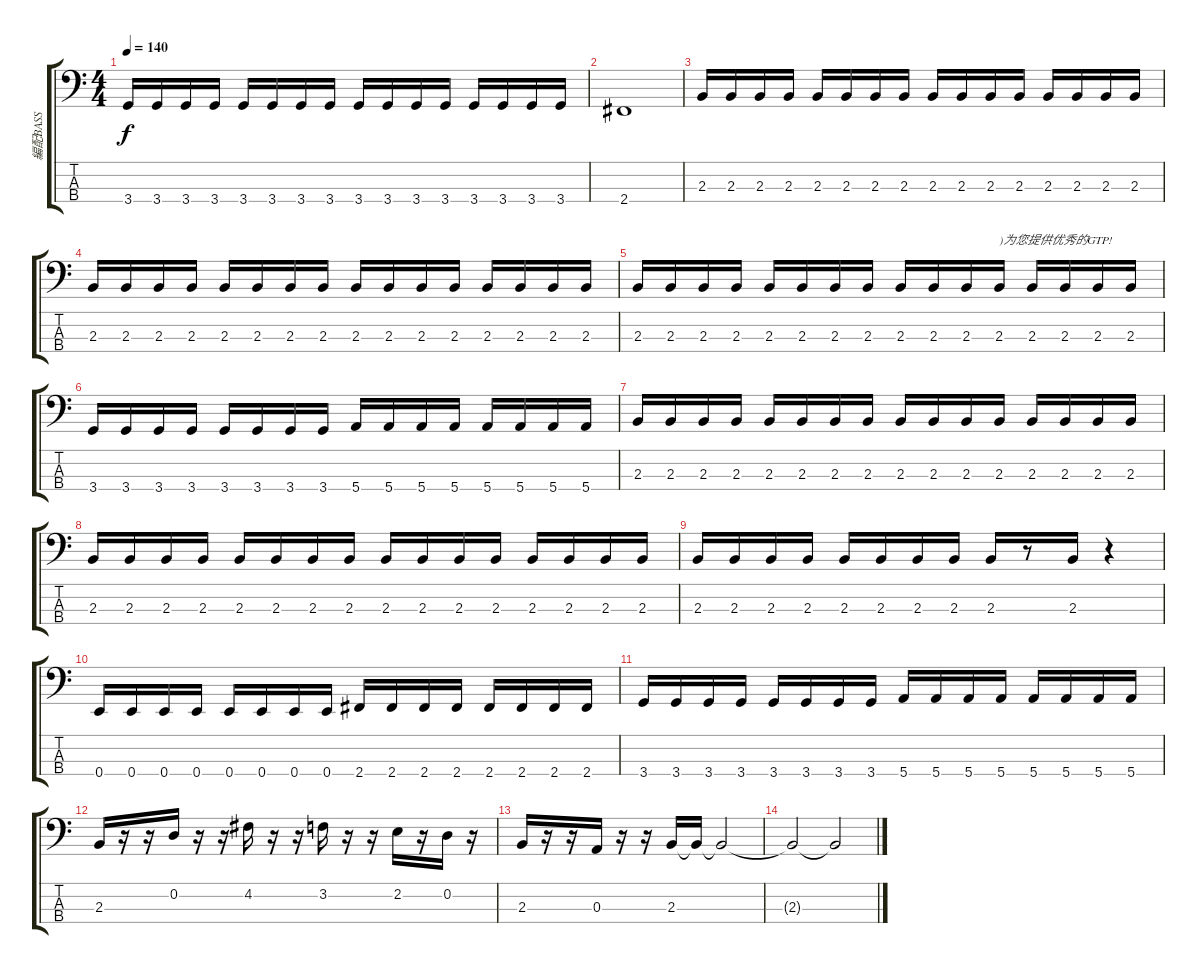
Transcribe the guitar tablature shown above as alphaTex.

\track ("編配BASS" "編配BASS") {instrument electricbassfinger}
\staff {score tabs}
\tuning (G2 D2 A1 E1) {hide}
\ts (4 4)
\tempo 140
\clef f4
\ks c
3.4.16{dy f} 3.4.16 3.4.16 3.4.16 3.4.16 3.4.16 3.4.16 3.4.16 3.4.16 3.4.16 3.4.16 3.4.16 3.4.16 3.4.16 3.4.16 3.4.16 |
2.4.1 |
2.3.16 2.3.16 2.3.16 2.3.16 2.3.16 2.3.16 2.3.16 2.3.16 2.3.16 2.3.16 2.3.16 2.3.16 2.3.16 2.3.16 2.3.16 2.3.16 |
2.3.16 2.3.16 2.3.16 2.3.16 2.3.16 2.3.16 2.3.16 2.3.16 2.3.16 2.3.16 2.3.16 2.3.16 2.3.16 2.3.16 2.3.16 2.3.16 |
2.3.16 2.3.16 2.3.16 2.3.16 2.3.16 2.3.16 2.3.16 2.3.16 2.3.16 2.3.16 2.3.16 2.3.16{txt ")为您提供优秀的GTP!"} 2.3.16 2.3.16 2.3.16 2.3.16 |
3.4.16 3.4.16 3.4.16 3.4.16 3.4.16 3.4.16 3.4.16 3.4.16 5.4.16 5.4.16 5.4.16 5.4.16 5.4.16 5.4.16 5.4.16 5.4.16 |
2.3.16 2.3.16 2.3.16 2.3.16 2.3.16 2.3.16 2.3.16 2.3.16 2.3.16 2.3.16 2.3.16 2.3.16 2.3.16 2.3.16 2.3.16 2.3.16 |
2.3.16 2.3.16 2.3.16 2.3.16 2.3.16 2.3.16 2.3.16 2.3.16 2.3.16 2.3.16 2.3.16 2.3.16 2.3.16 2.3.16 2.3.16 2.3.16 |
2.3.16 2.3.16 2.3.16 2.3.16 2.3.16 2.3.16 2.3.16 2.3.16 2.3.16 r.8 2.3.16 r.4 |
0.4.16 0.4.16 0.4.16 0.4.16 0.4.16 0.4.16 0.4.16 0.4.16 2.4.16 2.4.16 2.4.16 2.4.16 2.4.16 2.4.16 2.4.16 2.4.16 |
3.4.16 3.4.16 3.4.16 3.4.16 3.4.16 3.4.16 3.4.16 3.4.16 5.4.16 5.4.16 5.4.16 5.4.16 5.4.16 5.4.16 5.4.16 5.4.16 |
2.3.16 r.16 r.16 0.2.16 r.16 r.16 4.2.16 r.16 r.16 3.2.16 r.16 r.16 2.2.16 r.16 0.2.16 r.16 |
2.3.16 r.16 r.16 0.3.16 r.16 r.16 2.3.16 2.3{t}.16 2.3{t}.2 |
2.3{t}.2 2.3{t}.2
